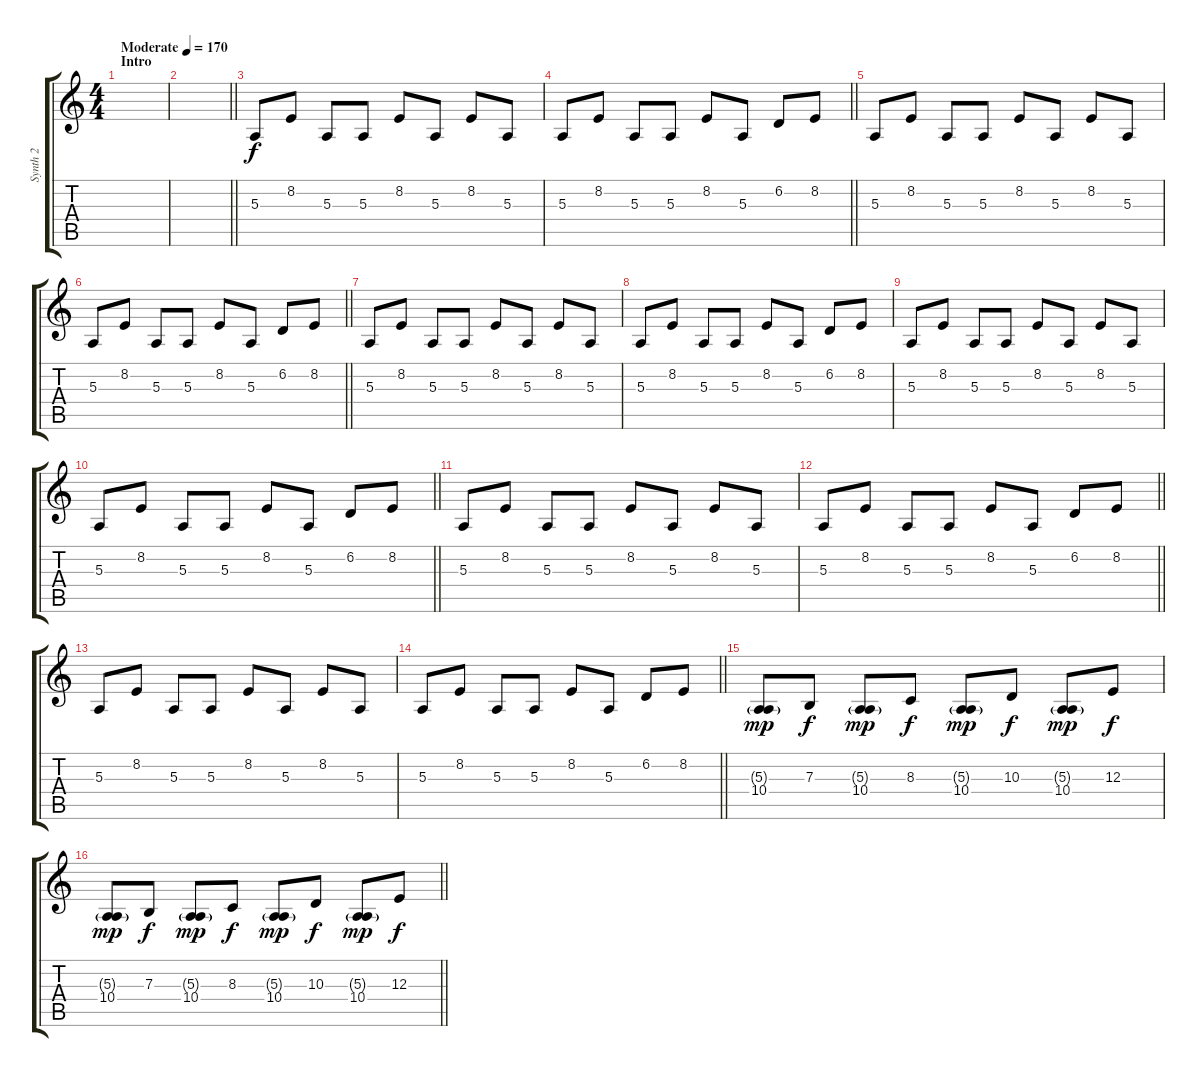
\track ("Synth 2" "Synth 2") {instrument lead2sawtooth}
\staff {score tabs}
\tuning (Db4 Ab3 E3 B2 Gb2 B1) {hide}
\ts (4 4)
\section ("" "Intro")
\tempo (170 "Moderate")
\clef g2
\ks c
|
\barLineRight lightlight
|
5.3.8{volume 6} 8.2.8 5.3.8 5.3.8 8.2.8 5.3.8 8.2.8 5.3.8 |
\barLineRight lightlight
5.3.8 8.2.8 5.3.8 5.3.8 8.2.8 5.3.8 6.2.8 8.2.8 |
5.3.8{volume 8} 8.2.8 5.3.8 5.3.8 8.2.8 5.3.8 8.2.8 5.3.8 |
\barLineRight lightlight
5.3.8 8.2.8 5.3.8 5.3.8 8.2.8 5.3.8 6.2.8 8.2.8 |
5.3.8 8.2.8 5.3.8 5.3.8 8.2.8 5.3.8 8.2.8 5.3.8 |
5.3.8 8.2.8 5.3.8 5.3.8 8.2.8 5.3.8 6.2.8 8.2.8 |
5.3.8 8.2.8 5.3.8 5.3.8 8.2.8 5.3.8 8.2.8 5.3.8 |
\barLineRight lightlight
5.3.8 8.2.8 5.3.8 5.3.8 8.2.8 5.3.8 6.2.8 8.2.8 |
5.3.8 8.2.8 5.3.8 5.3.8 8.2.8 5.3.8 8.2.8 5.3.8 |
\barLineRight lightlight
5.3.8 8.2.8 5.3.8 5.3.8 8.2.8 5.3.8 6.2.8 8.2.8 |
5.3.8 8.2.8 5.3.8 5.3.8 8.2.8 5.3.8 8.2.8 5.3.8 |
\barLineRight lightlight
5.3.8 8.2.8 5.3.8 5.3.8 8.2.8 5.3.8 6.2.8 8.2.8 |
(5.3{g} 10.4).8{dy mp} 7.3.8{dy f} (5.3{g} 10.4).8{dy mp} 8.3.8{dy f} (5.3{g} 10.4).8{dy mp} 10.3.8{dy f} (5.3{g} 10.4).8{dy mp} 12.3.8{dy f} |
\barLineRight lightlight
(5.3{g} 10.4).8{dy mp} 7.3.8{dy f} (5.3{g} 10.4).8{dy mp} 8.3.8{dy f} (5.3{g} 10.4).8{dy mp} 10.3.8{dy f} (5.3{g} 10.4).8{dy mp} 12.3.8{dy f}
